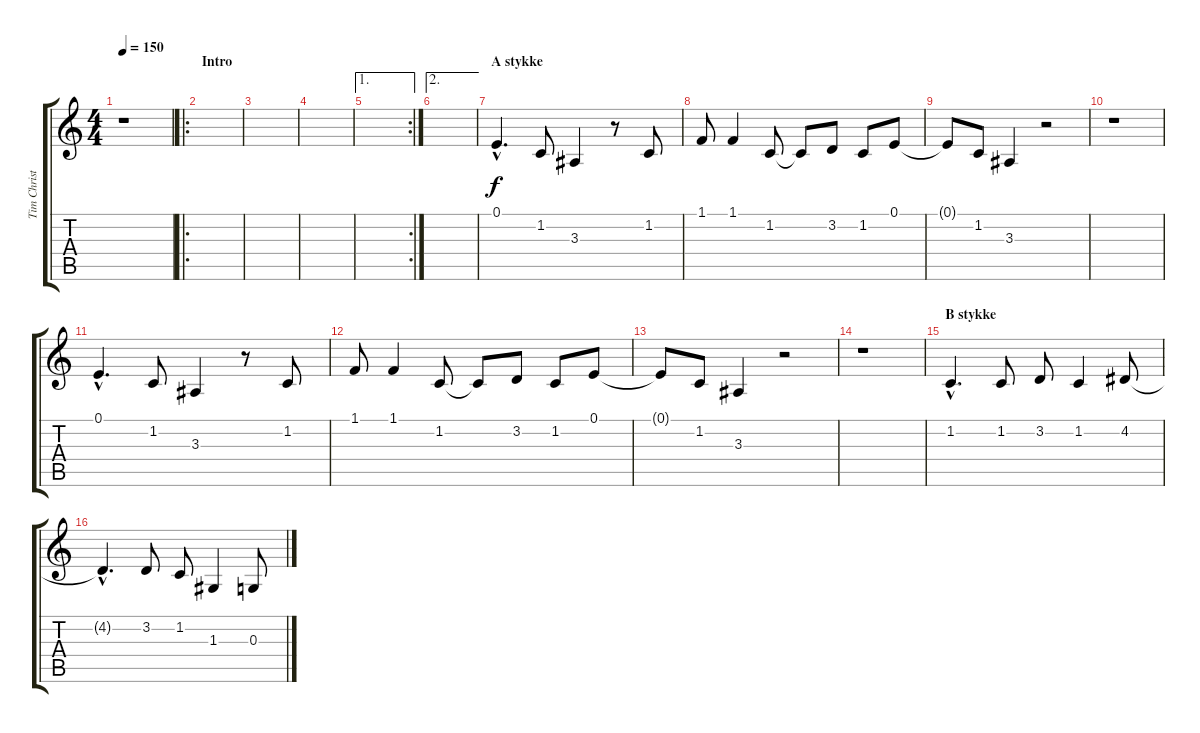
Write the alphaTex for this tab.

\track ("Tim Christensen (Vocal)" "Tim Christ") {instrument voiceoohs}
\staff {score tabs}
\tuning (E4 B3 G3 D3 A2 E2) {hide}
\ts (4 4)
\tempo 150
\clef g2
\ks c
r.1{dy f} |
\ro
\section ("" "Intro")
|
|
|
\ae 1
\rc 2
|
\ae 2
|
\section ("" "A stykke")
0.1{hac}.4{d} 1.2.8 3.3.4 r.8 1.2.8 |
1.1.8 1.1.4 1.2.8 1.2{t}.8 3.2.8 1.2.8 0.1.8 |
0.1{t}.8 1.2.8 3.3.4 r.2 |
r.1 |
0.1{hac}.4{d} 1.2.8 3.3.4 r.8 1.2.8 |
1.1.8 1.1.4 1.2.8 1.2{t}.8 3.2.8 1.2.8 0.1.8 |
0.1{t}.8 1.2.8 3.3.4 r.2 |
r.1 |
\section ("" "B stykke")
1.2{hac}.4{d} 1.2.8 3.2.8 1.2.4 4.2.8 |
4.2{hac t}.4{d} 3.2.8 1.2.8 1.3.4 0.3.8
